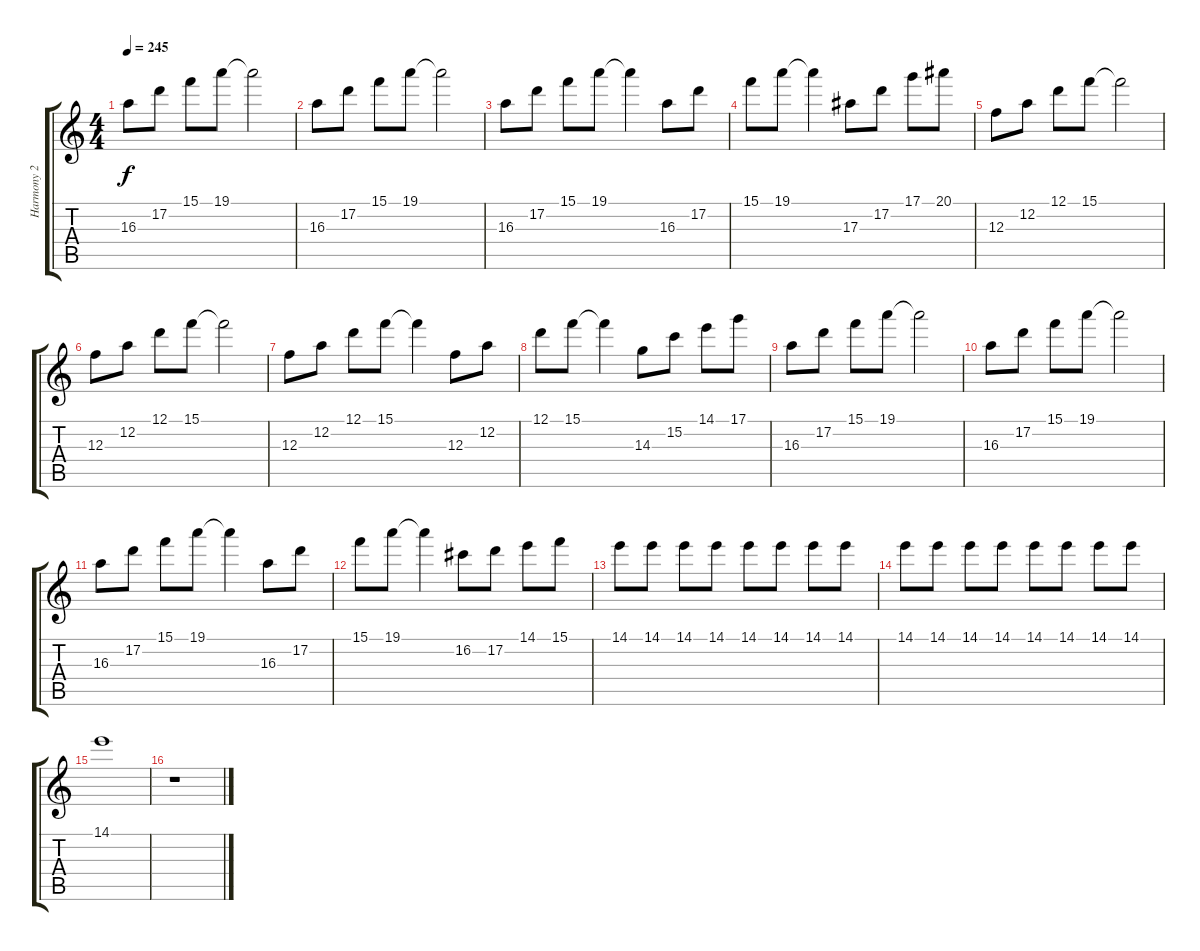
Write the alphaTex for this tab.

\track ("Harmony 2" "Harmony 2") {instrument overdrivenguitar}
\staff {score tabs}
\tuning (D4 A3 F3 C3 G2 D2) {hide}
\ts (4 4)
\tempo 245
\clef g2
\ks aminor
16.3.8{dy f} 17.2.8 15.1.8 19.1.8 19.1{t}.2 |
16.3.8 17.2.8 15.1.8 19.1.8 19.1{t}.2 |
16.3.8 17.2.8 15.1.8 19.1.8 19.1{t}.4 16.3.8 17.2.8 |
15.1.8 19.1.8 19.1{t}.4 17.3.8 17.2.8 17.1.8 20.1.8 |
12.3.8 12.2.8 12.1.8 15.1.8 15.1{t}.2 |
12.3.8 12.2.8 12.1.8 15.1.8 15.1{t}.2 |
12.3.8 12.2.8 12.1.8 15.1.8 15.1{t}.4 12.3.8 12.2.8 |
12.1.8 15.1.8 15.1{t}.4 14.3.8 15.2.8 14.1.8 17.1.8 |
16.3.8 17.2.8 15.1.8 19.1.8 19.1{t}.2 |
16.3.8 17.2.8 15.1.8 19.1.8 19.1{t}.2 |
16.3.8 17.2.8 15.1.8 19.1.8 19.1{t}.4 16.3.8 17.2.8 |
15.1.8 19.1.8 19.1{t}.4 16.2.8 17.2.8 14.1.8 15.1.8 |
14.1.8 14.1.8 14.1.8 14.1.8 14.1.8 14.1.8 14.1.8 14.1.8 |
14.1.8 14.1.8 14.1.8 14.1.8 14.1.8 14.1.8 14.1.8 14.1.8 |
14.1.1 |
r.1
